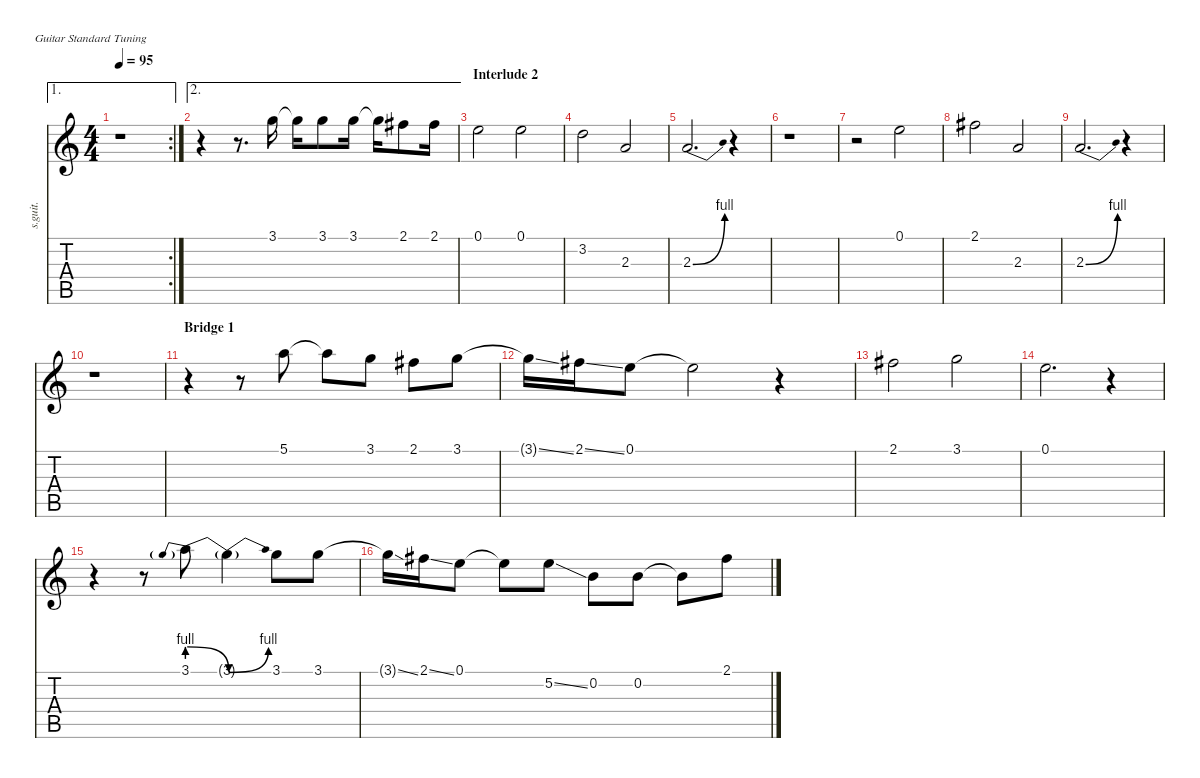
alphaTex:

\defaultSystemsLayout 4
\hideDynamics
\bracketExtendMode nobrackets
\track ("Amy Lee (Backing Vocals)" "s.guit.") {instrument oboe}
\staff {score tabs}
\tuning (E4 B3 G3 D3 A2 E2)
\displaytranspose 12
\ae 1
\rc 2
\ts (4 4)
\tempo 95
\clef g2
\ks c
r.1{dy f} |
\ae 2
r.4 r.8{d} 3.1.16{lyrics (0 "") lyrics (1 "") lyrics (2 "") lyrics (3 "") lyrics (4 "")} 3.1{t}.16{lyrics (0 "") lyrics (1 "") lyrics (2 "") lyrics (3 "") lyrics (4 "")} 3.1.8{lyrics (0 "") lyrics (1 "") lyrics (2 "") lyrics (3 "") lyrics (4 "")} 3.1.16{lyrics (0 "") lyrics (1 "") lyrics (2 "") lyrics (3 "") lyrics (4 "")} 3.1{t}.16{lyrics (0 "") lyrics (1 "") lyrics (2 "") lyrics (3 "") lyrics (4 "")} 2.1{acc #}.8{lyrics (0 "") lyrics (1 "") lyrics (2 "") lyrics (3 "") lyrics (4 "")} 2.1{acc #}.16{lyrics (0 "") lyrics (1 "") lyrics (2 "") lyrics (3 "") lyrics (4 "")} |
\section ("" "Interlude 2")
0.1.2{lyrics (0 "") lyrics (1 "") lyrics (2 "") lyrics (3 "") lyrics (4 "")} 0.1.2{lyrics (0 "") lyrics (1 "") lyrics (2 "") lyrics (3 "") lyrics (4 "")} |
3.2.2{lyrics (0 "") lyrics (1 "") lyrics (2 "") lyrics (3 "") lyrics (4 "")} 2.3.2{lyrics (0 "") lyrics (1 "") lyrics (2 "") lyrics (3 "") lyrics (4 "")} |
2.3{be (bend 0 0 15 4)}.2{d lyrics (0 "") lyrics (1 "") lyrics (2 "") lyrics (3 "") lyrics (4 "")} r.4 |
r.1 |
r.2 0.1.2{lyrics (0 "") lyrics (1 "") lyrics (2 "") lyrics (3 "") lyrics (4 "")} |
2.1{acc #}.2{lyrics (0 "") lyrics (1 "") lyrics (2 "") lyrics (3 "") lyrics (4 "")} 2.3.2{lyrics (0 "") lyrics (1 "") lyrics (2 "") lyrics (3 "") lyrics (4 "")} |
2.3{be (bend 0 0 15 4)}.2{d lyrics (0 "") lyrics (1 "") lyrics (2 "") lyrics (3 "") lyrics (4 "")} r.4 |
r.1 |
\section ("" "Bridge 1")
r.4 r.8 5.1.8{lyrics (0 "") lyrics (1 "") lyrics (2 "") lyrics (3 "") lyrics (4 "")} 5.1{t}.8{lyrics (0 "") lyrics (1 "") lyrics (2 "") lyrics (3 "") lyrics (4 "")} 3.1.8{lyrics (0 "") lyrics (1 "") lyrics (2 "") lyrics (3 "") lyrics (4 "")} 2.1{acc #}.8{lyrics (0 "") lyrics (1 "") lyrics (2 "") lyrics (3 "") lyrics (4 "")} 3.1.8{lyrics (0 "") lyrics (1 "") lyrics (2 "") lyrics (3 "") lyrics (4 "")} |
3.1{ss t}.16{lyrics (0 "") lyrics (1 "") lyrics (2 "") lyrics (3 "") lyrics (4 "")} 2.1{ss acc #}.16{lyrics (0 "") lyrics (1 "") lyrics (2 "") lyrics (3 "") lyrics (4 "")} 0.1.8{lyrics (0 "") lyrics (1 "") lyrics (2 "") lyrics (3 "") lyrics (4 "")} 0.1{t}.2{lyrics (0 "") lyrics (1 "") lyrics (2 "") lyrics (3 "") lyrics (4 "")} r.4 |
2.1{acc #}.2{lyrics (0 "") lyrics (1 "") lyrics (2 "") lyrics (3 "") lyrics (4 "")} 3.1.2{lyrics (0 "") lyrics (1 "") lyrics (2 "") lyrics (3 "") lyrics (4 "")} |
0.1.2{d lyrics (0 "") lyrics (1 "") lyrics (2 "") lyrics (3 "") lyrics (4 "")} r.4 |
r.4 r.8 3.1{be (prebendrelease 0 4 60 0)}.8{lyrics (0 "") lyrics (1 "") lyrics (2 "") lyrics (3 "") lyrics (4 "")} 3.1{be (bend 0 0 15 4) t}.4{lyrics (0 "") lyrics (1 "") lyrics (2 "") lyrics (3 "") lyrics (4 "")} 3.1.8{lyrics (0 "") lyrics (1 "") lyrics (2 "") lyrics (3 "") lyrics (4 "")} 3.1.8{lyrics (0 "") lyrics (1 "") lyrics (2 "") lyrics (3 "") lyrics (4 "")} |
3.1{ss t}.16{lyrics (0 "") lyrics (1 "") lyrics (2 "") lyrics (3 "") lyrics (4 "")} 2.1{ss acc #}.16{lyrics (0 "") lyrics (1 "") lyrics (2 "") lyrics (3 "") lyrics (4 "")} 0.1.8{lyrics (0 "") lyrics (1 "") lyrics (2 "") lyrics (3 "") lyrics (4 "")} 0.1{t}.8{lyrics (0 "") lyrics (1 "") lyrics (2 "") lyrics (3 "") lyrics (4 "")} 5.2{ss}.8{lyrics (0 "") lyrics (1 "") lyrics (2 "") lyrics (3 "") lyrics (4 "")} 0.2.8{lyrics (0 "") lyrics (1 "") lyrics (2 "") lyrics (3 "") lyrics (4 "")} 0.2.8{lyrics (0 "") lyrics (1 "") lyrics (2 "") lyrics (3 "") lyrics (4 "")} 0.2{t}.8{lyrics (0 "") lyrics (1 "") lyrics (2 "") lyrics (3 "") lyrics (4 "")} 2.1{acc #}.8{lyrics (0 "") lyrics (1 "") lyrics (2 "") lyrics (3 "") lyrics (4 "")}
